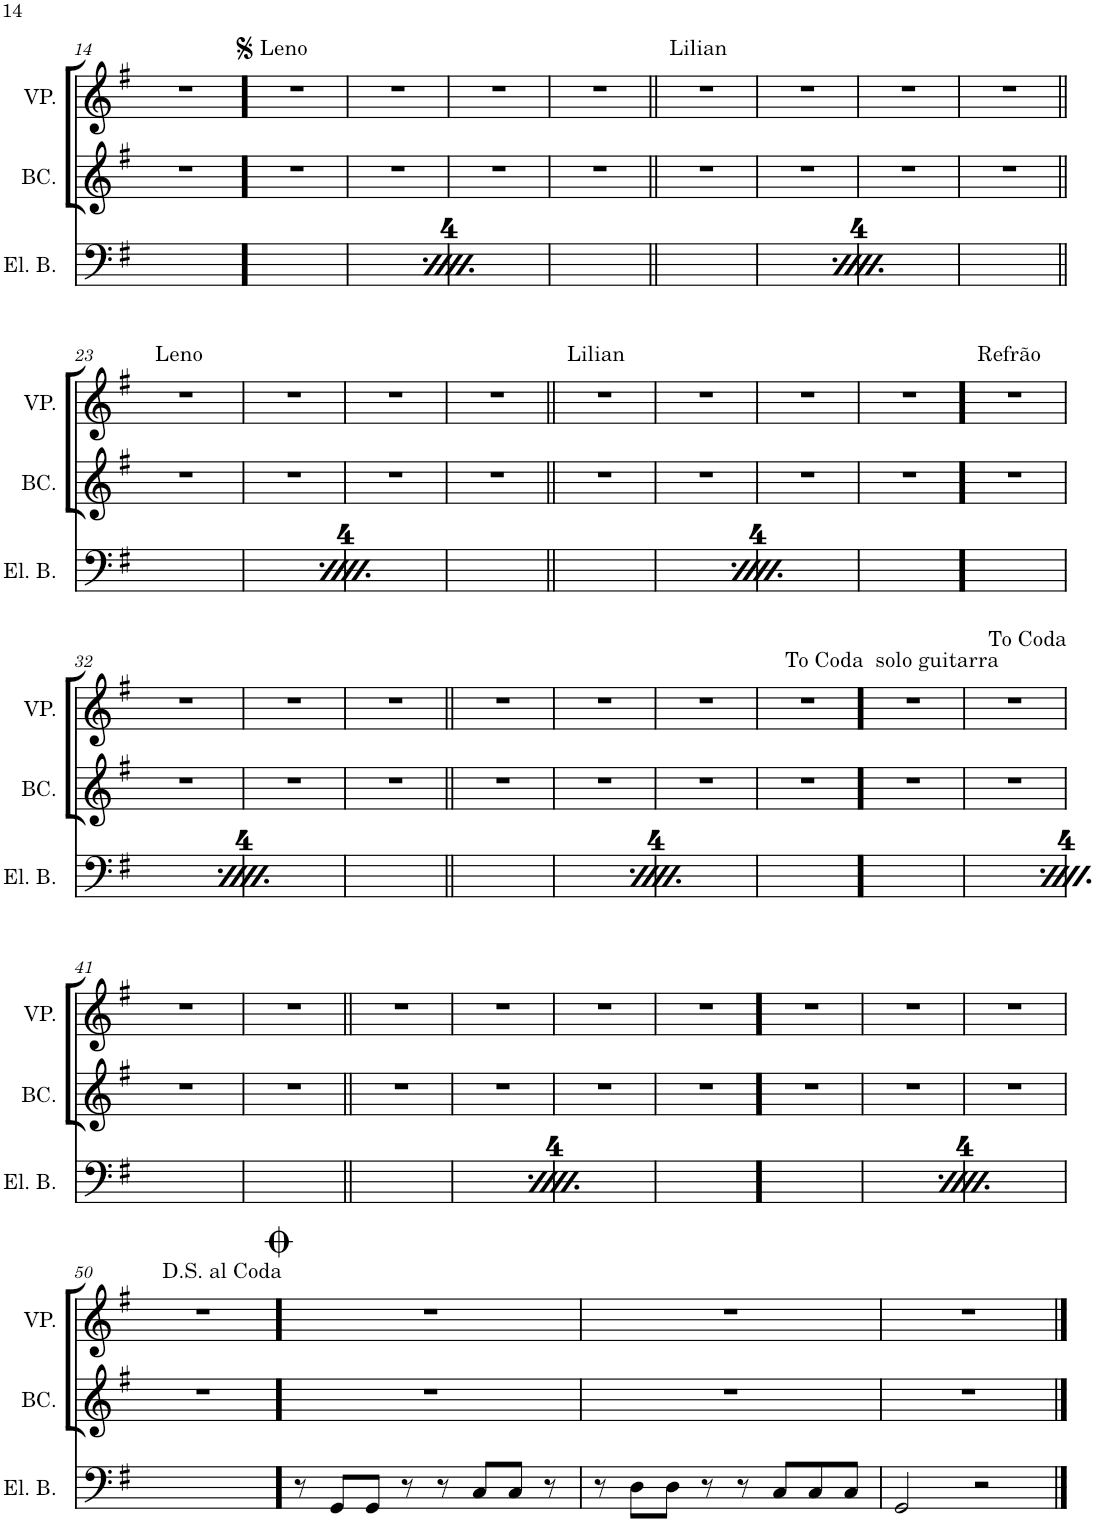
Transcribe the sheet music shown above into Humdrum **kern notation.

**kern	**kern	**kern
*part3	*part2	*part1
*staff3	*staff2	*staff1
*I"Electric Bass	*I"Back Vocal	*I"VozPrincipal
*I'El. B.	*I'BC.	*I'VP.
!!LO:PB:g=z
*clefF4	*clefG2	*clefG2
*Trd7c12	*	*
*k[f#]	*k[f#]	*k[f#]
*M4/4	*M4/4	*M4/4
*met(c)	*met(c)	*met(c)
=14	=14	=14
4D\	1r	1r
8r	.	.
8D\	.	.
8C/	.	.
4.BB-X/	.	.
=15!	=15!	=15!
!	!	!LO:TX:a:t=Leno
4GG/	1r	1r
8r	.	.
8GG/	.	.
4C/	.	.
8r	.	.
8C/	.	.
=16	=16	=16
4D\	1r	1r
8r	.	.
8D\	.	.
8C/	.	.
4.BB-X/	.	.
=17	=17	=17
4GG/	1r	1r
8r	.	.
8GG/	.	.
4C/	.	.
8r	.	.
8C/	.	.
=18	=18	=18
4D\	1r	1r
8r	.	.
8D\	.	.
8C/	.	.
4.BB-X/	.	.
=19||	=19||	=19||
!	!	!LO:TX:a:t=Lilian
4GG/	1r	1r
8r	.	.
8GG/	.	.
4C/	.	.
8r	.	.
8C/	.	.
=20	=20	=20
4D\	1r	1r
8r	.	.
8D\	.	.
8C/	.	.
4.BB-X/	.	.
=21	=21	=21
4GG/	1r	1r
8r	.	.
8GG/	.	.
4C/	.	.
8r	.	.
8C/	.	.
=22	=22	=22
4D\	1r	1r
8r	.	.
8D\	.	.
8C/	.	.
4.BB-X/	.	.
!!LO:LB:g=z
=23||	=23||	=23||
!	!	!LO:TX:a:t=Leno
4GG/	1r	1r
8r	.	.
8GG/	.	.
4C/	.	.
8r	.	.
8C/	.	.
=24	=24	=24
4D\	1r	1r
8r	.	.
8D\	.	.
8C/	.	.
4.BB-X/	.	.
=25	=25	=25
4GG/	1r	1r
8r	.	.
8GG/	.	.
4C/	.	.
8r	.	.
8C/	.	.
=26	=26	=26
4D\	1r	1r
8r	.	.
8D\	.	.
8C/	.	.
4.BB-X/	.	.
=27||	=27||	=27||
!	!	!LO:TX:a:t=Lilian
4GG/	1r	1r
8r	.	.
8GG/	.	.
4C/	.	.
8r	.	.
8C/	.	.
=28	=28	=28
4D\	1r	1r
8r	.	.
8D\	.	.
8C/	.	.
4.BB-X/	.	.
=29	=29	=29
4GG/	1r	1r
8r	.	.
8GG/	.	.
4C/	.	.
8r	.	.
8C/	.	.
=30	=30	=30
4D\	1r	1r
8r	.	.
8D\	.	.
8C/	.	.
4.BB-X/	.	.
=31!	=31!	=31!
!	!	!LO:TX:a:t=Refrão
4GG/	1r	1r
8r	.	.
8GG/	.	.
4C/	.	.
8r	.	.
8C/	.	.
!!LO:LB:g=z
=32	=32	=32
4D\	1r	1r
8r	.	.
8D\	.	.
8C/	.	.
4.BB-X/	.	.
=33	=33	=33
4GG/	1r	1r
8r	.	.
8GG/	.	.
4C/	.	.
8r	.	.
8C/	.	.
=34	=34	=34
4D\	1r	1r
8r	.	.
8D\	.	.
8C/	.	.
4.BB-X/	.	.
=35||	=35||	=35||
4GG/	1r	1r
8r	.	.
8GG/	.	.
4C/	.	.
8r	.	.
8C/	.	.
=36	=36	=36
4D\	1r	1r
8r	.	.
8D\	.	.
8C/	.	.
4.BB-X/	.	.
=37	=37	=37
4GG/	1r	1r
8r	.	.
8GG/	.	.
4C/	.	.
8r	.	.
8C/	.	.
=38	=38	=38
4D\	1r	1r
8r	.	.
8D\	.	.
8C/	.	.
4.BB-X/	.	.
=39!	=39!	=39!
!	!	!LO:TX:a:t=solo guitarra
4GG/	1r	1r
8r	.	.
8GG/	.	.
4C/	.	.
8r	.	.
8C/	.	.
=40	=40	=40
4D\	1r	1r
8r	.	.
8D\	.	.
8C/	.	.
4.BB-X/	.	.
!!LO:LB:g=z
=41	=41	=41
4GG/	1r	1r
8r	.	.
8GG/	.	.
4C/	.	.
8r	.	.
8C/	.	.
=42	=42	=42
4D\	1r	1r
8r	.	.
8D\	.	.
8C/	.	.
4.BB-X/	.	.
=43||	=43||	=43||
4GG/	1r	1r
8r	.	.
8GG/	.	.
4C/	.	.
8r	.	.
8C/	.	.
=44	=44	=44
4D\	1r	1r
8r	.	.
8D\	.	.
8C/	.	.
4.BB-X/	.	.
=45	=45	=45
4GG/	1r	1r
8r	.	.
8GG/	.	.
4C/	.	.
8r	.	.
8C/	.	.
=46	=46	=46
4D\	1r	1r
8r	.	.
8D\	.	.
8C/	.	.
4.BB-X/	.	.
=47!	=47!	=47!
4GG/	1r	1r
8r	.	.
8GG/	.	.
4C/	.	.
8r	.	.
8C/	.	.
=48	=48	=48
4D\	1r	1r
8r	.	.
8D\	.	.
8C/	.	.
4.BB-X/	.	.
=49	=49	=49
4GG/	1r	1r
8r	.	.
8GG/	.	.
4C/	.	.
8r	.	.
8C/	.	.
!!LO:LB:g=z
=50	=50	=50
4D\	1r	1r
8r	.	.
8D\	.	.
8C/	.	.
4.BB-X/	.	.
=51!	=51!	=51!
8r	1r	1r
8GG/L	.	.
8GG/J	.	.
8r	.	.
8r	.	.
8C/L	.	.
8C/J	.	.
8r	.	.
=52	=52	=52
8r	1r	1r
8D\L	.	.
8D\J	.	.
8r	.	.
8r	.	.
8C/L	.	.
8C/	.	.
8C/J	.	.
=53	=53	=53
2GG/	1r	1r
2r	.	.
==	==	==
*-	*-	*-
